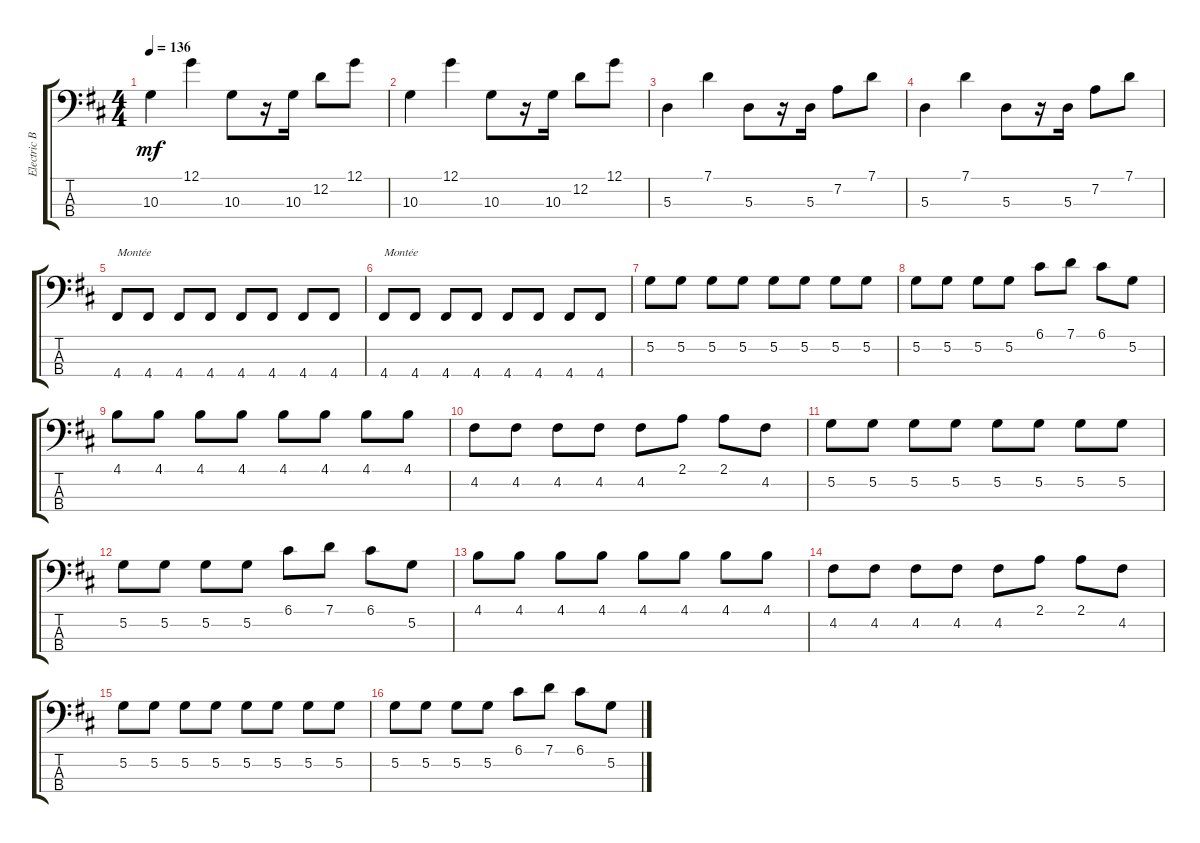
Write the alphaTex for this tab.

\track ("Electric Bass" "Electric B") {instrument electricbassfinger}
\staff {score tabs}
\tuning (G2 D2 A1 D1) {hide}
\ts (4 4)
\tempo 136
\clef f4
\ks d
10.3.4{dy mf} 12.1.4 10.3.8 r.16 10.3.16 12.2.8 12.1.8 |
10.3.4 12.1.4 10.3.8 r.16 10.3.16 12.2.8 12.1.8 |
5.3.4 7.1.4 5.3.8 r.16 5.3.16 7.2.8 7.1.8 |
5.3.4 7.1.4 5.3.8 r.16 5.3.16 7.2.8 7.1.8 |
4.4.8{txt "Montée"} 4.4.8 4.4.8 4.4.8 4.4.8 4.4.8 4.4.8 4.4.8 |
4.4.8{txt "Montée"} 4.4.8 4.4.8 4.4.8 4.4.8 4.4.8 4.4.8 4.4.8 |
5.2.8 5.2.8 5.2.8 5.2.8 5.2.8 5.2.8 5.2.8 5.2.8 |
5.2.8 5.2.8 5.2.8 5.2.8 6.1.8 7.1.8 6.1.8 5.2.8 |
4.1.8 4.1.8 4.1.8 4.1.8 4.1.8 4.1.8 4.1.8 4.1.8 |
4.2.8 4.2.8 4.2.8 4.2.8 4.2.8 2.1.8 2.1.8 4.2.8 |
5.2.8 5.2.8 5.2.8 5.2.8 5.2.8 5.2.8 5.2.8 5.2.8 |
5.2.8 5.2.8 5.2.8 5.2.8 6.1.8 7.1.8 6.1.8 5.2.8 |
4.1.8 4.1.8 4.1.8 4.1.8 4.1.8 4.1.8 4.1.8 4.1.8 |
4.2.8 4.2.8 4.2.8 4.2.8 4.2.8 2.1.8 2.1.8 4.2.8 |
5.2.8 5.2.8 5.2.8 5.2.8 5.2.8 5.2.8 5.2.8 5.2.8 |
5.2.8 5.2.8 5.2.8 5.2.8 6.1.8 7.1.8 6.1.8 5.2.8
